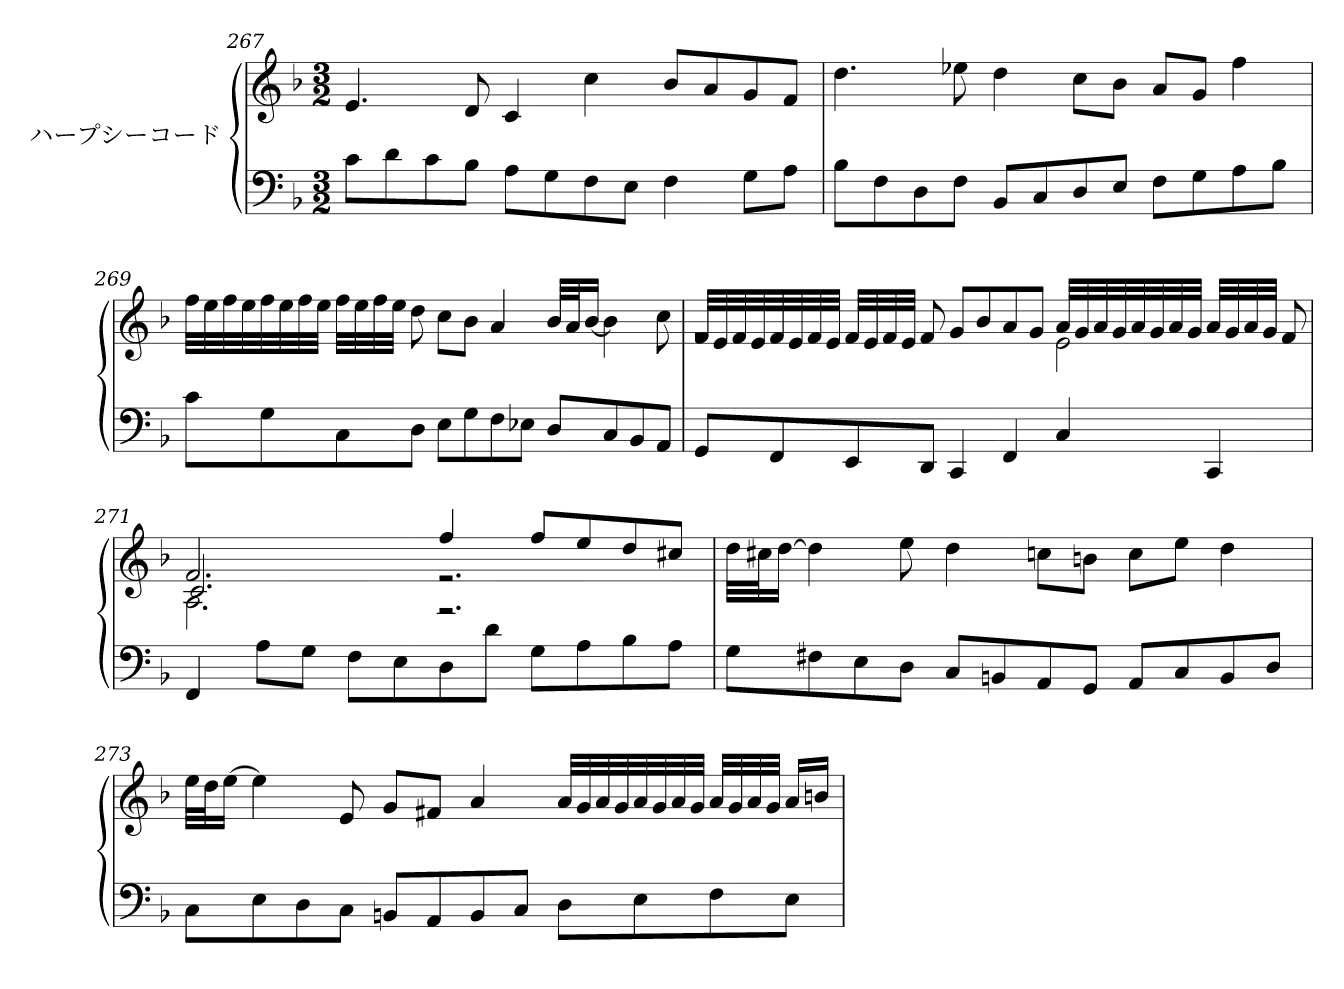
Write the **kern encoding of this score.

**kern	**kern
*part1	*part1
*staff2	*staff1
*I"ハープシーコード	*
*clefF4	*clefG2
*k[b-]	*k[b-]
*M3/2	*M3/2
=267	=267
8c\L	4.e/
8d\	.
8c\	.
8B-\J	8d/
8A\L	4c/
8G\	.
8F\	4cc\
8E\J	.
4F\	8b-/L
.	8a/
8G\L	8g/
8A\J	8f/J
=268	=268
8B-\L	4.dd\
8F\	.
8D\	.
8F\J	8ee-X\
8BB-/L	4dd\
8C/	.
8D/	8cc\L
8E/J	8b-\J
8F\L	8a/L
8G\	8g/J
8A\	4ff\
8B-\J	.
!!LO:PB:g=z
=269	=269
8c\L	32ff\LLL
.	32ee\
.	32ff\
.	32ee\
8G\	32ff\
.	32ee\
.	32ff\
.	32ee\JJJ
8C\	32ff\LLL
.	32ee\
.	32ff\
.	32ee\JJJ
8D\J	8dd\
8E\L	8cc\L
8G\	8b-\J
8F\	4a/
8E-X\J	.
8D/L	32b-/LLL
.	32a/J
.	[16b-/JJ
8C/	4b-\]
8BB-/	.
8AA/J	8cc\
!!LO:LB:g=z
=270	=270
*	*^
8GG/L	32f/LLL	1rg
.	32e/	.
.	32f/	.
.	32e/	.
8FF/	32f/	.
.	32e/	.
.	32f/	.
.	32e/JJJ	.
8EE/	32f/LLL	.
.	32e/	.
.	32f/	.
.	32e/JJJ	.
8DD/J	8f/	.
4CC/	8g/L	.
.	8b-/	.
4FF/	8a/	.
.	8g/J	.
4C/	32a/LLL	2e\
.	32g/	.
.	32a/	.
.	32g/	.
.	32a/	.
.	32g/	.
.	32a/	.
.	32g/JJJ	.
4CC/	32a/LLL	.
.	32g/	.
.	32a/	.
.	32g/JJJ	.
.	8f/	.
=271	=271	=271
*	*	*^
4FF/	2.f/	2.A\	2.c/
8A\L	.	.	.
8G\J	.	.	.
8F\L	.	.	.
8E\	.	.	.
8D\	4ff/	2.re	2.rF
8d\J	.	.	.
8G\L	8ff/L	.	.
8A\	8ee/	.	.
8B-\	8dd/	.	.
8A\J	8cc#X/J	.	.
*	*v	*v	*v
!!LO:LB:g=z
=272	=272
8G\L	32dd\LLL
.	32cc#X\J
.	[16dd\JJ
8F#X\	4dd\]
8E\	.
8D\J	8ee\
8C/L	4dd\
8BBn/	.
8AA/	8ccn\L
8GG/J	8bn\J
8AA/L	8cc\L
8C/	8ee\J
8BB/	4dd\
8D/J	.
=273	=273
8C\L	32ee\LLL
.	32dd\J
.	[16ee\JJ
8E\	4ee\]
8D\	.
8C\J	8e/
8BBn/L	8g/L
8AA/	8f#X/J
8BB/	4a/
8C/J	.
8D\L	32a/LLL
.	32g/
.	32a/
.	32g/
8E\	32a/
.	32g/
.	32a/
.	32g/JJJ
8F\	32a/LLL
.	32g/
.	32a/
.	32g/JJJ
8E\J	16a/LL
.	16bn/JJ
=	=
*-	*-
